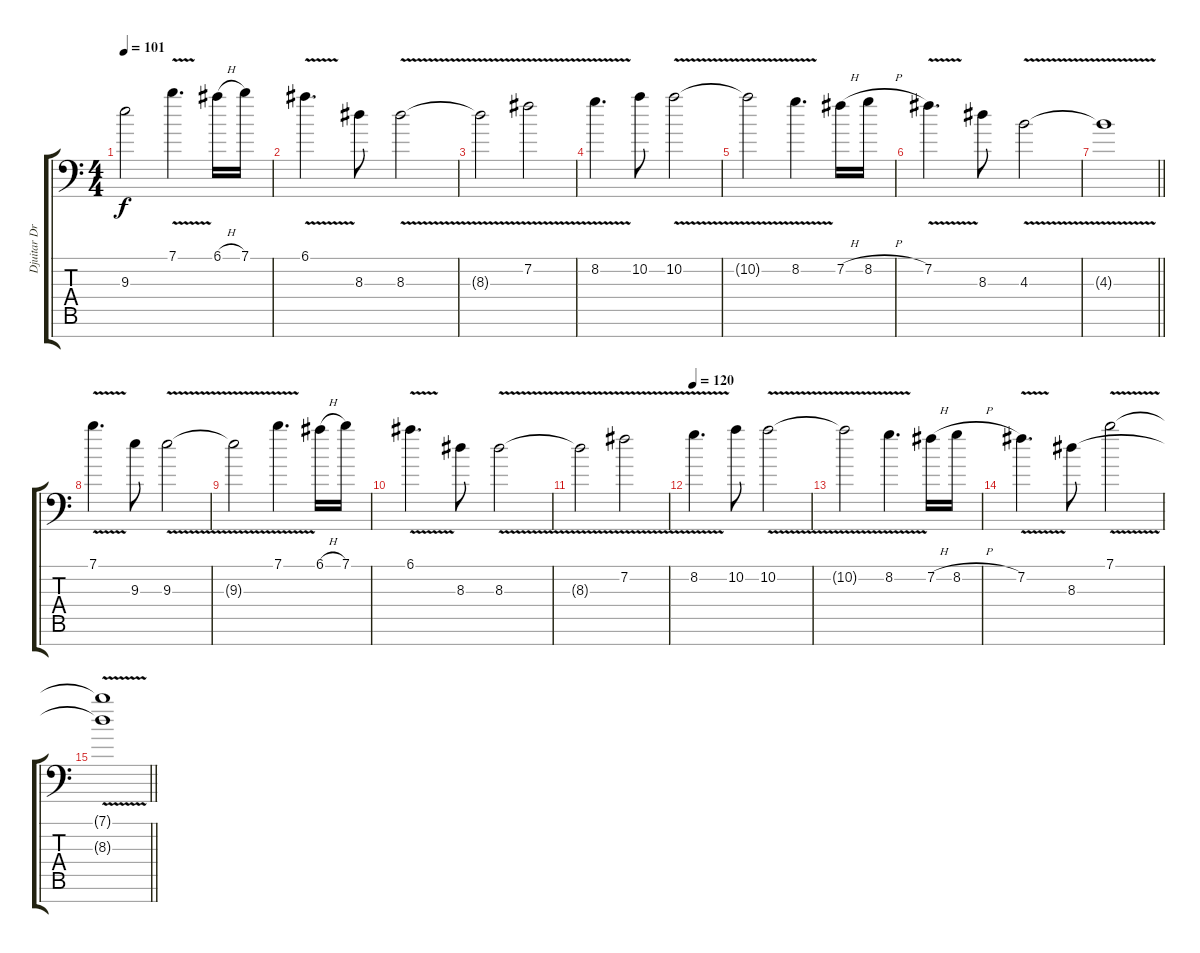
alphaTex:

\track ("Djuitar Dropped A" "Djuitar Dr") {instrument distortionguitar}
\staff {score tabs}
\tuning (E4 B3 G3 D3 A2 E2 A1) {hide}
\ts (4 4)
\tempo 101
\clef f4
\ks c
9.3{t}.2{dy f} 7.1{v}.4{d} 6.1{h}.16 7.1.16 |
6.1{v}.4{d} 8.3.8 8.3{v}.2 |
8.3{t}.2 7.2{v}.2 |
8.2{v}.4{d} 10.2.8 10.2{v}.2 |
10.2{t}.2 8.2{v}.4{d} 7.2{h}.16 8.2{h}.16 |
7.2{v}.4{d} 8.3.8 4.3{v}.2 |
\barLineRight lightlight
4.3{t}.1 |
7.1{v}.4{d volume 15 instrument electricguitarjazz} 9.3.8 9.3{v}.2 |
9.3{t}.2 7.1{v}.4{d} 6.1{h}.16 7.1.16 |
6.1{v}.4{d} 8.3.8 8.3{v}.2 |
8.3{t}.2 7.2{v}.2 |
\tempo 120
8.2{v}.4{d} 10.2.8 10.2{v}.2 |
10.2{t}.2 8.2{v}.4{d} 7.2{h}.16 8.2{h}.16 |
7.2{v}.4{d} 8.3.8 7.1{v}.2 |
\barLineRight lightlight
(7.1{t} 8.3{t}).1
